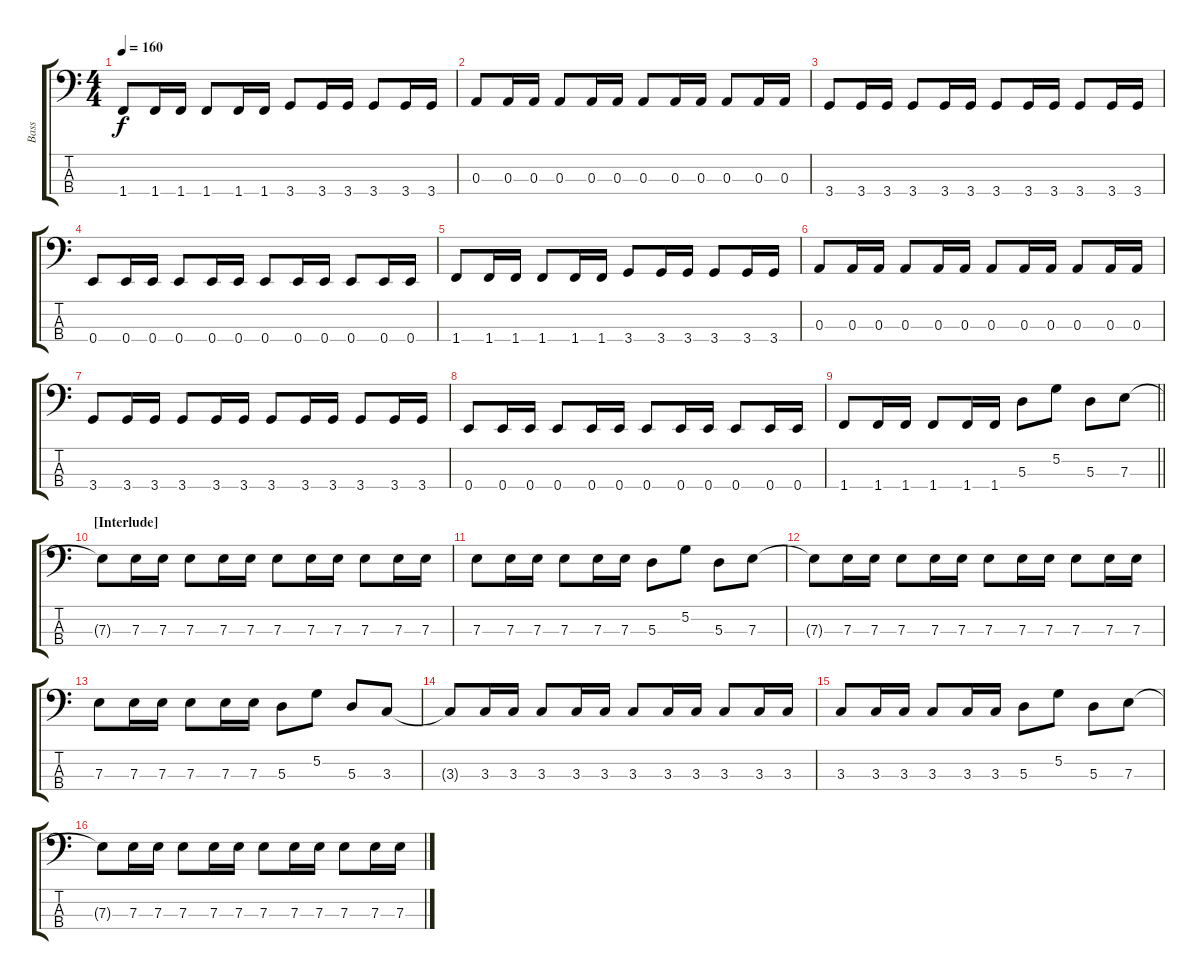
\track ("Bass" "Bass") {instrument electricbasspick}
\staff {score tabs}
\tuning (G2 D2 A1 E1) {hide}
\ts (4 4)
\tempo 160
\clef f4
\ks c
1.4.8{dy f} 1.4.16 1.4.16 1.4.8 1.4.16 1.4.16 3.4.8 3.4.16 3.4.16 3.4.8 3.4.16 3.4.16 |
0.3.8 0.3.16 0.3.16 0.3.8 0.3.16 0.3.16 0.3.8 0.3.16 0.3.16 0.3.8 0.3.16 0.3.16 |
3.4.8 3.4.16 3.4.16 3.4.8 3.4.16 3.4.16 3.4.8 3.4.16 3.4.16 3.4.8 3.4.16 3.4.16 |
0.4.8 0.4.16 0.4.16 0.4.8 0.4.16 0.4.16 0.4.8 0.4.16 0.4.16 0.4.8 0.4.16 0.4.16 |
1.4.8 1.4.16 1.4.16 1.4.8 1.4.16 1.4.16 3.4.8 3.4.16 3.4.16 3.4.8 3.4.16 3.4.16 |
0.3.8 0.3.16 0.3.16 0.3.8 0.3.16 0.3.16 0.3.8 0.3.16 0.3.16 0.3.8 0.3.16 0.3.16 |
3.4.8 3.4.16 3.4.16 3.4.8 3.4.16 3.4.16 3.4.8 3.4.16 3.4.16 3.4.8 3.4.16 3.4.16 |
0.4.8 0.4.16 0.4.16 0.4.8 0.4.16 0.4.16 0.4.8 0.4.16 0.4.16 0.4.8 0.4.16 0.4.16 |
\barLineRight lightlight
1.4.8 1.4.16 1.4.16 1.4.8 1.4.16 1.4.16 5.3.8 5.2.8 5.3.8 7.3.8 |
\section ("" "[Interlude]")
7.3{t}.8 7.3.16 7.3.16 7.3.8 7.3.16 7.3.16 7.3.8 7.3.16 7.3.16 7.3.8 7.3.16 7.3.16 |
7.3.8 7.3.16 7.3.16 7.3.8 7.3.16 7.3.16 5.3.8 5.2.8 5.3.8 7.3.8 |
7.3{t}.8 7.3.16 7.3.16 7.3.8 7.3.16 7.3.16 7.3.8 7.3.16 7.3.16 7.3.8 7.3.16 7.3.16 |
7.3.8 7.3.16 7.3.16 7.3.8 7.3.16 7.3.16 5.3.8 5.2.8 5.3.8 3.3.8 |
3.3{t}.8 3.3.16 3.3.16 3.3.8 3.3.16 3.3.16 3.3.8 3.3.16 3.3.16 3.3.8 3.3.16 3.3.16 |
3.3.8 3.3.16 3.3.16 3.3.8 3.3.16 3.3.16 5.3.8 5.2.8 5.3.8 7.3.8 |
7.3{t}.8 7.3.16 7.3.16 7.3.8 7.3.16 7.3.16 7.3.8 7.3.16 7.3.16 7.3.8 7.3.16 7.3.16
